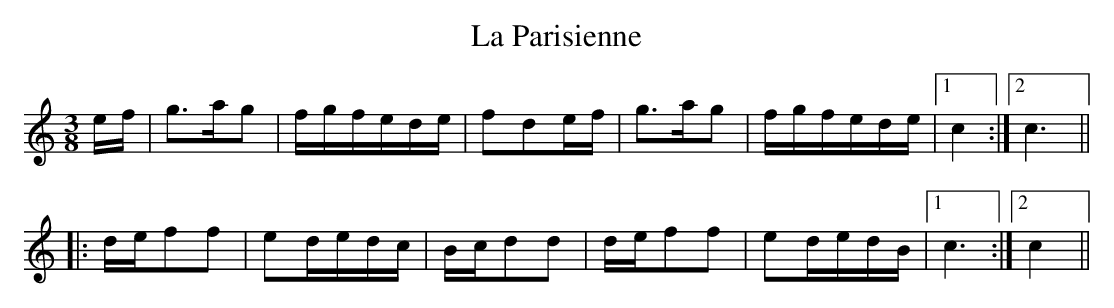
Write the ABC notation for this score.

X:1
T:La Parisienne
M:3/8
L:1/16
K:C
ef|g3ag2|fgfede|f2d2ef|\
g3ag2|fgfede|1 c4:|2 c6||
|:def2f2|e2dedc|Bcd2d2|\
def2f2|e2dedB|1 c6:|2 c4||
